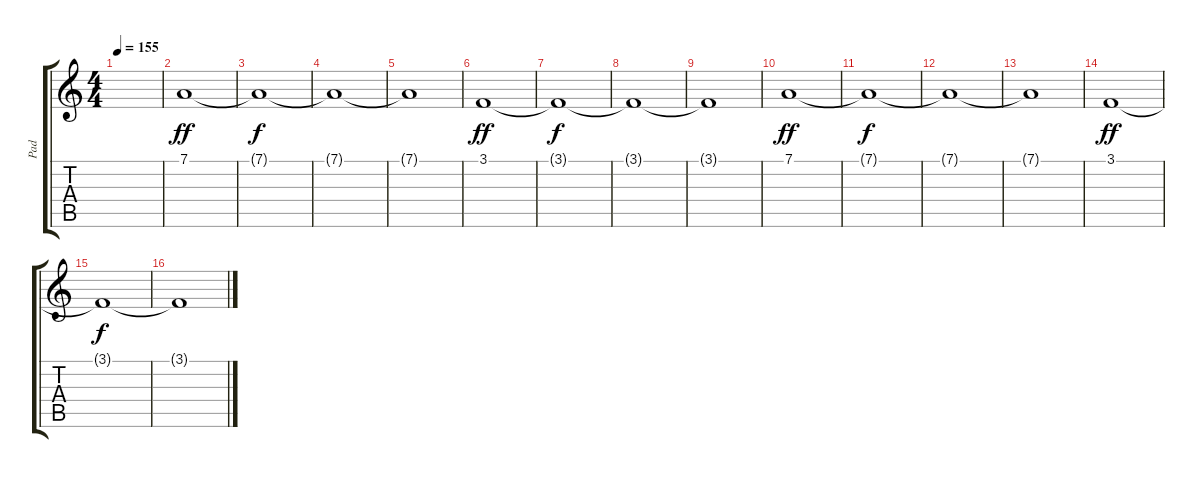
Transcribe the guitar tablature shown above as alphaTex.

\track ("Pad" "Pad") {instrument pad2warm}
\staff {score tabs}
\tuning (D4 A3 F3 C3 G2 D2) {hide}
\ts (4 4)
\tempo 155
\clef g2
\ks c
|
7.1.1{dy ff} |
7.1{t}.1{dy f} |
7.1{t}.1 |
7.1{t}.1 |
3.1.1{dy ff} |
3.1{t}.1{dy f} |
3.1{t}.1 |
3.1{t}.1 |
7.1.1{dy ff} |
7.1{t}.1{dy f} |
7.1{t}.1 |
7.1{t}.1 |
3.1.1{dy ff} |
3.1{t}.1{dy f} |
3.1{t}.1
